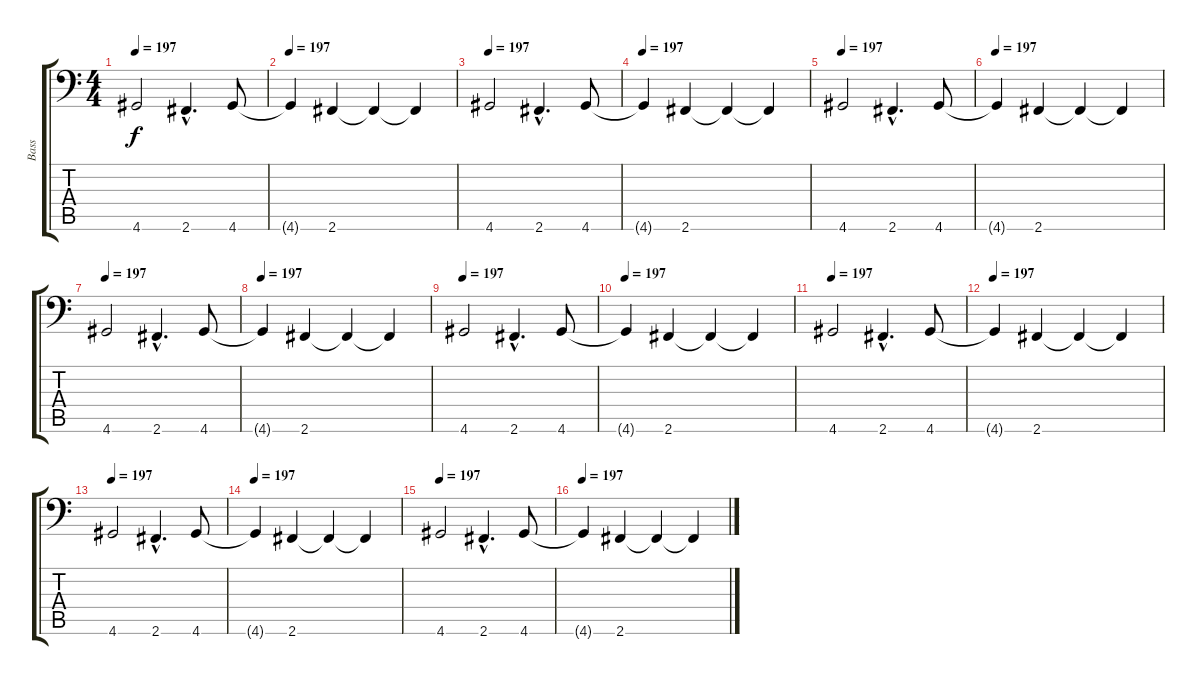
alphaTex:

\track ("Bass" "Bass") {instrument electricbassfinger}
\staff {score tabs}
\tuning (E3 B2 G2 D2 A1 E1) {hide}
\ts (4 4)
\tempo 197
\clef f4
\ks c
4.6.2{dy f} 2.6{hac}.4{d} 4.6.8 |
\tempo 197
4.6{t}.4 2.6.4 2.6{t}.4 2.6{t}.4 |
\tempo 197
4.6.2 2.6{hac}.4{d} 4.6.8 |
\tempo 197
4.6{t}.4 2.6.4 2.6{t}.4 2.6{t}.4 |
\tempo 197
4.6.2 2.6{hac}.4{d} 4.6.8 |
\tempo 197
4.6{t}.4 2.6.4 2.6{t}.4 2.6{t}.4 |
\tempo 197
4.6.2 2.6{hac}.4{d} 4.6.8 |
\tempo 197
4.6{t}.4 2.6.4 2.6{t}.4 2.6{t}.4 |
\tempo 197
4.6.2 2.6{hac}.4{d} 4.6.8 |
\tempo 197
4.6{t}.4 2.6.4 2.6{t}.4 2.6{t}.4 |
\tempo 197
4.6.2 2.6{hac}.4{d} 4.6.8 |
\tempo 197
4.6{t}.4 2.6.4 2.6{t}.4 2.6{t}.4 |
\tempo 197
4.6.2 2.6{hac}.4{d} 4.6.8 |
\tempo 197
4.6{t}.4 2.6.4 2.6{t}.4 2.6{t}.4 |
\tempo 197
4.6.2 2.6{hac}.4{d} 4.6.8 |
\tempo 197
4.6{t}.4 2.6.4 2.6{t}.4 2.6{t}.4
